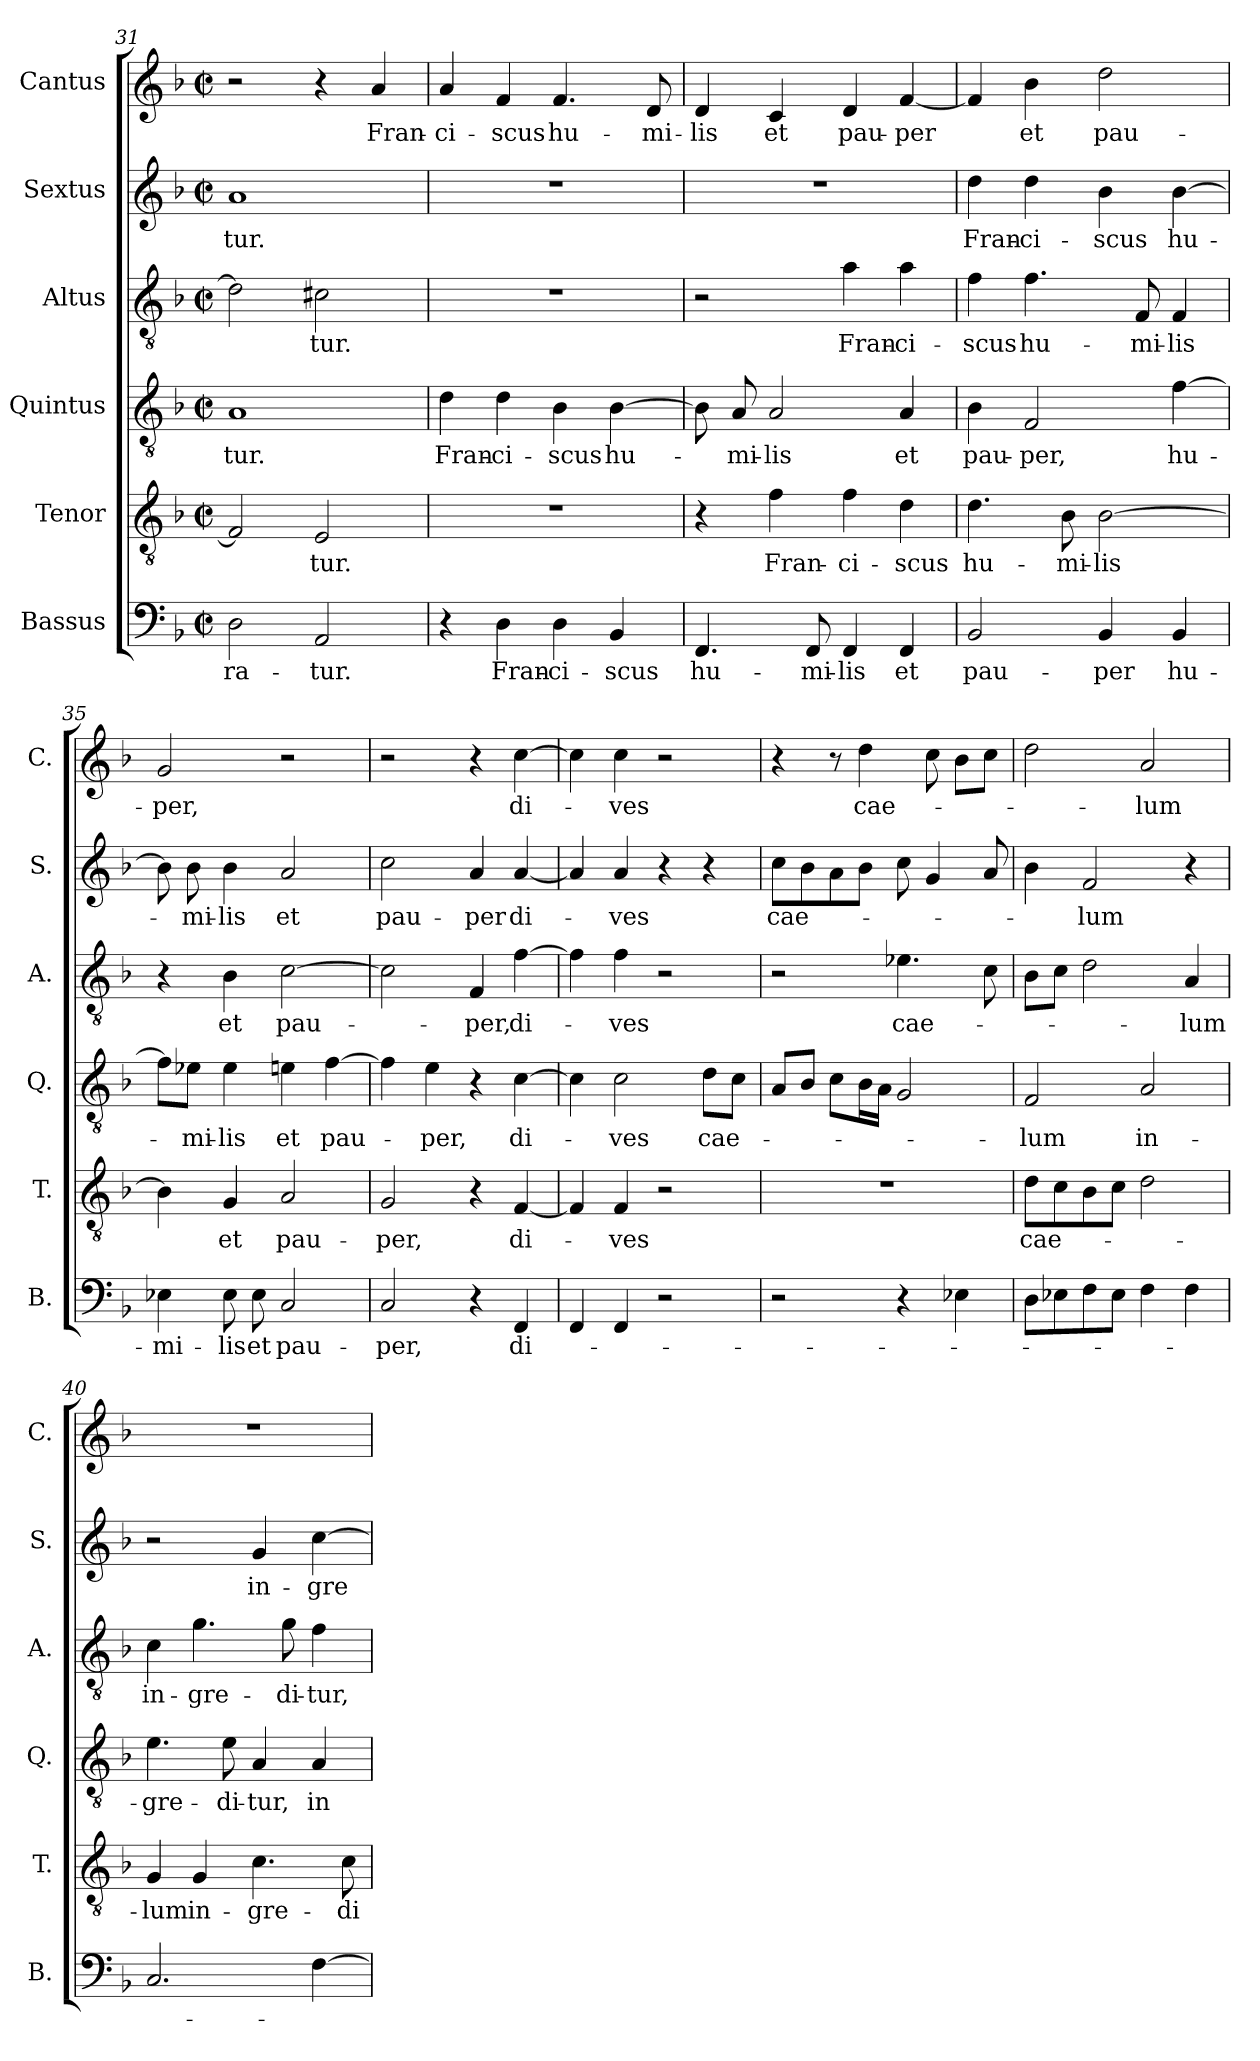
**kern	**text	**kern	**text	**kern	**text	**kern	**text	**kern	**text	**kern	**text
*part6	*part6	*part5	*part5	*part4	*part4	*part3	*part3	*part2	*part2	*part1	*part1
*staff6	*staff6	*staff5	*staff5	*staff4	*staff4	*staff3	*staff3	*staff2	*staff2	*staff1	*staff1
*I"Bassus	*	*I"Tenor	*	*I"Quintus	*	*I"Altus	*	*I"Sextus	*	*I"Cantus	*
*I'B.	*	*I'T.	*	*I'Q.	*	*I'A.	*	*I'S.	*	*I'C.	*
*clefF4	*	*clefGv2	*	*clefGv2	*	*clefGv2	*	*clefG2	*	*clefG2	*
*k[b-]	*	*k[b-]	*	*k[b-]	*	*k[b-]	*	*k[b-]	*	*k[b-]	*
*F:	*	*F:	*	*F:	*	*F:	*	*F:	*	*F:	*
*M2/2	*	*M2/2	*	*M2/2	*	*M2/2	*	*M2/2	*	*M2/2	*
*met(c|)	*	*met(c|)	*	*met(c|)	*	*met(c|)	*	*met(c|)	*	*met(c|)	*
=31	=31	=31	=31	=31	=31	=31	=31	=31	=31	=31	=31
!	!LO:LY:b:cj	!	!	!	!LO:LY:b:cj	!	!	!	!LO:LY:b:cj	!	!
2D\	-ra-	2F/]	.	1A	-tur.	2d\]	.	1a	-tur.	2r	.
!	!LO:LY:b:cj	!	!LO:LY:b:cj	!	!	!	!LO:LY:b:cj	!	!	!	!
2AA/	-tur.	2E/	-tur.	.	.	2c#X\	-tur.	.	.	4r	.
!	!	!	!	!	!	!	!	!	!	!	!LO:LY:b:cj
.	.	.	.	.	.	.	.	.	.	4a/	Fran-
!!LO:LB:g=z
=32	=32	=32	=32	=32	=32	=32	=32	=32	=32	=32	=32
!	!	!	!	!	!LO:LY:b:cj	!	!	!	!	!	!LO:LY:b:cj
4r	.	1r	.	4d\	Fran-	1r	.	1r	.	4a/	-ci-
!	!LO:LY:b:cj	!	!	!	!LO:LY:b:cj	!	!	!	!	!	!LO:LY:b:cj
4D\	Fran-	.	.	4d\	-ci-	.	.	.	.	4f/	-scus
!	!LO:LY:b:cj	!	!	!	!LO:LY:b:cj	!	!	!	!	!	!LO:LY:b:cj
4D\	-ci-	.	.	4B-\	-scus	.	.	.	.	4.f/	hu-
!	!LO:LY:b:cj	!	!	!	!LO:LY:b:cj	!	!	!	!	!	!
4BB-/	-scus	.	.	[>4B-\	hu-	.	.	.	.	.	.
!	!	!	!	!	!	!	!	!	!	!	!LO:LY:b:cj
.	.	.	.	.	.	.	.	.	.	8d/	-mi-
=33	=33	=33	=33	=33	=33	=33	=33	=33	=33	=33	=33
!	!LO:LY:b:cj	!	!	!	!	!	!	!	!	!	!LO:LY:b:cj
4.FF/	hu-	4r	.	8B-\]	.	2r	.	1r	.	4d/	-lis
!	!	!	!	!	!LO:LY:b	!	!	!	!	!	!
.	.	.	.	8A/	-mi-	.	.	.	.	.	.
!	!	!	!LO:LY:b:cj	!	!LO:LY:b:rj	!	!	!	!	!	!LO:LY:b:cj
.	.	4f\	Fran-	2A/	-lis	.	.	.	.	4c/	et
!	!LO:LY:b	!	!	!	!	!	!	!	!	!	!
8FF/	-mi-	.	.	.	.	.	.	.	.	.	.
!	!LO:LY:b:rj	!	!LO:LY:b:cj	!	!	!	!LO:LY:b:cj	!	!	!	!LO:LY:b:cj
4FF/	-lis	4f\	-ci-	.	.	4a\	Fran-	.	.	4d/	pau-
!	!LO:LY:b:cj	!	!LO:LY:b:cj	!	!LO:LY:b:cj	!	!LO:LY:b:cj	!	!	!	!LO:LY:b:cj
4FF/	et	4d\	-scus	4A/	et	4a\	-ci-	.	.	[<4f/	-per
=34	=34	=34	=34	=34	=34	=34	=34	=34	=34	=34	=34
!	!LO:LY:b:cj	!	!LO:LY:b:cj	!	!LO:LY:b:cj	!	!LO:LY:b:cj	!	!LO:LY:b:cj	!	!
2BB-/	pau-	4.d\	hu-	4B-\	pau-	4f\	-scus	4dd\	Fran-	4f/]	.
!	!	!	!	!	!LO:LY:b:cj	!	!LO:LY:b:cj	!	!LO:LY:b:cj	!	!LO:LY:b:cj
.	.	.	.	2F/	-per,	4.f\	hu-	4dd\	-ci-	4b-\	et
!	!	!	!LO:LY:b	!	!	!	!	!	!	!	!
.	.	8B-\	-mi-	.	.	.	.	.	.	.	.
!	!LO:LY:b:cj	!	!LO:LY:b:rj	!	!	!	!	!	!LO:LY:b:cj	!	!LO:LY:b:cj
4BB-/	-per	[>2B-\	-lis	.	.	.	.	4b-\	-scus	2dd\	pau-
!	!	!	!	!	!	!	!LO:LY:b	!	!	!	!
.	.	.	.	.	.	8F/	-mi-	.	.	.	.
!	!LO:LY:b:cj	!	!	!	!LO:LY:b:cj	!	!LO:LY:b:rj	!	!LO:LY:b:cj	!	!
4BB-/	hu-	.	.	[>4f\	hu-	4F/	-lis	[>4b-\	hu-	.	.
=35	=35	=35	=35	=35	=35	=35	=35	=35	=35	=35	=35
!	!LO:LY:b:cj	!	!	!	!	!	!	!	!	!	!LO:LY:b:cj
4E-X\	-mi-	4B-\]	.	8f\L]	.	4r	.	8b-\]	.	2g/	-per,
!	!	!	!	!	!LO:LY:b:cj	!	!	!	!LO:LY:b:cj	!	!
.	.	.	.	8e-X\J	-mi-	.	.	8b-\	-mi-	.	.
!	!LO:LY:b:cj	!	!LO:LY:b:cj	!	!LO:LY:b:cj	!	!LO:LY:b:cj	!	!LO:LY:b:cj	!	!
8E-\	-lis	4G/	et	4e-\	-lis	4B-\	et	4b-\	-lis	.	.
!	!LO:LY:b:cj	!	!	!	!	!	!	!	!	!	!
8E-\	et	.	.	.	.	.	.	.	.	.	.
!	!LO:LY:b:cj	!	!LO:LY:b:cj	!	!LO:LY:b:cj	!	!LO:LY:b:cj	!	!LO:LY:b:cj	!	!
2C/	pau-	2A/	pau-	4en\	et	[>2c\	pau-	2a/	et	2r	.
!	!	!	!	!	!LO:LY:b:cj	!	!	!	!	!	!
.	.	.	.	[>4f\	pau-	.	.	.	.	.	.
=36	=36	=36	=36	=36	=36	=36	=36	=36	=36	=36	=36
!	!LO:LY:b:cj	!	!LO:LY:b:cj	!	!	!	!	!	!LO:LY:b:cj	!	!
2C/	-per,	2G/	-per,	4f\]	.	2c\]	.	2cc\	pau-	2r	.
!	!	!	!	!	!LO:LY:b:cj	!	!	!	!	!	!
.	.	.	.	4e\	-per,	.	.	.	.	.	.
!	!	!	!	!	!	!	!LO:LY:b:cj	!	!LO:LY:b:cj	!	!
4r	.	4r	.	4r	.	4F/	-per,	4a/	-per	4r	.
!	!LO:LY:b:cj	!	!LO:LY:b:cj	!	!LO:LY:b:cj	!	!LO:LY:b:cj	!	!LO:LY:b:cj	!	!LO:LY:b:cj
4FF/	di-	[>4F/	di-	[<4c\	di-	[<4f\	di-	[>4a/	di-	[<4cc\	di-
!!LO:LB:g=z
=37	=37	=37	=37	=37	=37	=37	=37	=37	=37	=37	=37
4FF/	.	4F/]	.	4c\]	.	4f\]	.	4a/]	.	4cc\]	.
!	!	!	!LO:LY:b:cj	!	!LO:LY:b:cj	!	!LO:LY:b:cj	!	!LO:LY:b:cj	!	!LO:LY:b:cj
4FF/	.	4F/	-ves	2c\	-ves	4f\	-ves	4a/	-ves	4cc\	-ves
2r	.	2r	.	.	.	2r	.	4r	.	2r	.
!	!	!	!	!	!LO:LY:b:cj	!	!	!	!	!	!
.	.	.	.	8d\L	cae-	.	.	4r	.	.	.
.	.	.	.	8c\J	.	.	.	.	.	.	.
=38	=38	=38	=38	=38	=38	=38	=38	=38	=38	=38	=38
!	!	!	!	!	!	!	!	!	!LO:LY:b:cj	!	!
2r	.	1r	.	8A/L	.	2r	.	8cc\L	cae-	4r	.
.	.	.	.	8B-/J	.	.	.	8b-\	.	.	.
.	.	.	.	8c\L	.	.	.	8a\	.	8r	.
!	!	!	!	!	!	!	!	!	!	!	!LO:LY:b:cj
.	.	.	.	16B-\	.	.	.	8b-\J	.	4dd\	cae-
.	.	.	.	16A\J	.	.	.	.	.	.	.
!	!	!	!	!	!	!	!LO:LY:b:cj	!	!	!	!
4r	.	.	.	2G/	.	4.e-X\	cae-	8cc\	.	.	.
.	.	.	.	.	.	.	.	4g/	.	8cc\	.
4E-X\	.	.	.	.	.	.	.	.	.	8b-\L	.
.	.	.	.	.	.	8c\	.	8a/	.	8cc\J	.
=39	=39	=39	=39	=39	=39	=39	=39	=39	=39	=39	=39
!	!	!	!LO:LY:b:cj	!	!LO:LY:b:cj	!	!	!	!	!	!
8D\L	.	8d\L	cae-	2F/	-lum	8B-\L	.	4b-\	.	2dd\	.
8E-X\	.	8c\	.	.	.	8c\J	.	.	.	.	.
!	!	!	!	!	!	!	!	!	!LO:LY:b:cj	!	!
8F\	.	8B-\	.	.	.	2d\	.	2f/	-lum	.	.
8E-\J	.	8c\J	.	.	.	.	.	.	.	.	.
!	!	!	!	!	!LO:LY:b:cj	!	!	!	!	!	!LO:LY:b:cj
4F\	.	2d\	.	2A/	in-	.	.	.	.	2a/	-lum
!	!	!	!	!	!	!	!LO:LY:b:cj	!	!	!	!
4F\	.	.	.	.	.	4A/	-lum	4r	.	.	.
=40	=40	=40	=40	=40	=40	=40	=40	=40	=40	=40	=40
!	!	!	!LO:LY:b:cj	!	!LO:LY:b:cj	!	!LO:LY:b:cj	!	!	!	!
2.C/	.	4G/	-lum	4.e\	-gre-	4c\	in-	2r	.	1r	.
!	!	!	!LO:LY:b:cj	!	!	!	!LO:LY:b:cj	!	!	!	!
.	.	4G/	in-	.	.	4.g\	-gre-	.	.	.	.
!	!	!	!	!	!LO:LY:b	!	!	!	!	!	!
.	.	.	.	8e\	-di-	.	.	.	.	.	.
!	!	!	!LO:LY:b:cj	!	!LO:LY:b:rj	!	!	!	!LO:LY:b:cj	!	!
.	.	4.c\	-gre-	4A/	-tur,	.	.	4g/	in-	.	.
!	!	!	!	!	!	!	!LO:LY:b	!	!	!	!
.	.	.	.	.	.	8g\	-di-	.	.	.	.
!	!	!	!	!	!LO:LY:b:cj	!	!LO:LY:b:rj	!	!LO:LY:b:cj	!	!
[>4F\	.	.	.	4A/	in-	4f\	-tur,	[>4cc\	-gre-	.	.
!	!	!	!LO:LY:b:cj	!	!	!	!	!	!	!	!
.	.	8c\	-di-	.	.	.	.	.	.	.	.
=	=	=	=	=	=	=	=	=	=	=	=
*-	*-	*-	*-	*-	*-	*-	*-	*-	*-	*-	*-
